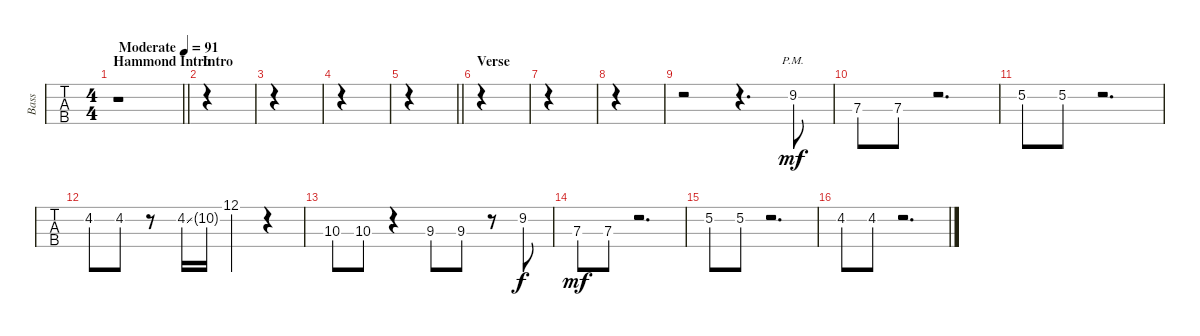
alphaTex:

\track ("Bass" "Bass") {instrument electricbassfinger}
\staff {tabs}
\tuning (G2 D2 A1 E1) {hide}
\ts (4 4)
\section ("" "Hammond Intro")
\tempo (91 "Moderate")
\clef f4
\barLineRight lightlight
\ks c
r.1{dy mf instrument electricbassfinger} |
\section ("" "Intro")
|
|
|
\barLineRight lightlight
|
\section ("" "Verse")
|
|
|
r.2 r.4{d} 9.2{pm}.8 |
7.3.8 7.3.8 r.2{d} |
5.2.8 5.2.8 r.2{d} |
4.2.8 4.2.8 r.8 4.2{ss}.16 10.2{g}.16 12.1.4 r.4 |
10.3.8 10.3.8 r.4 9.3.8 9.3.8 r.8 9.2.8{dy f} |
7.3.8{dy mf} 7.3.8 r.2{d} |
5.2.8 5.2.8 r.2{d} |
4.2.8 4.2.8 r.2{d}
